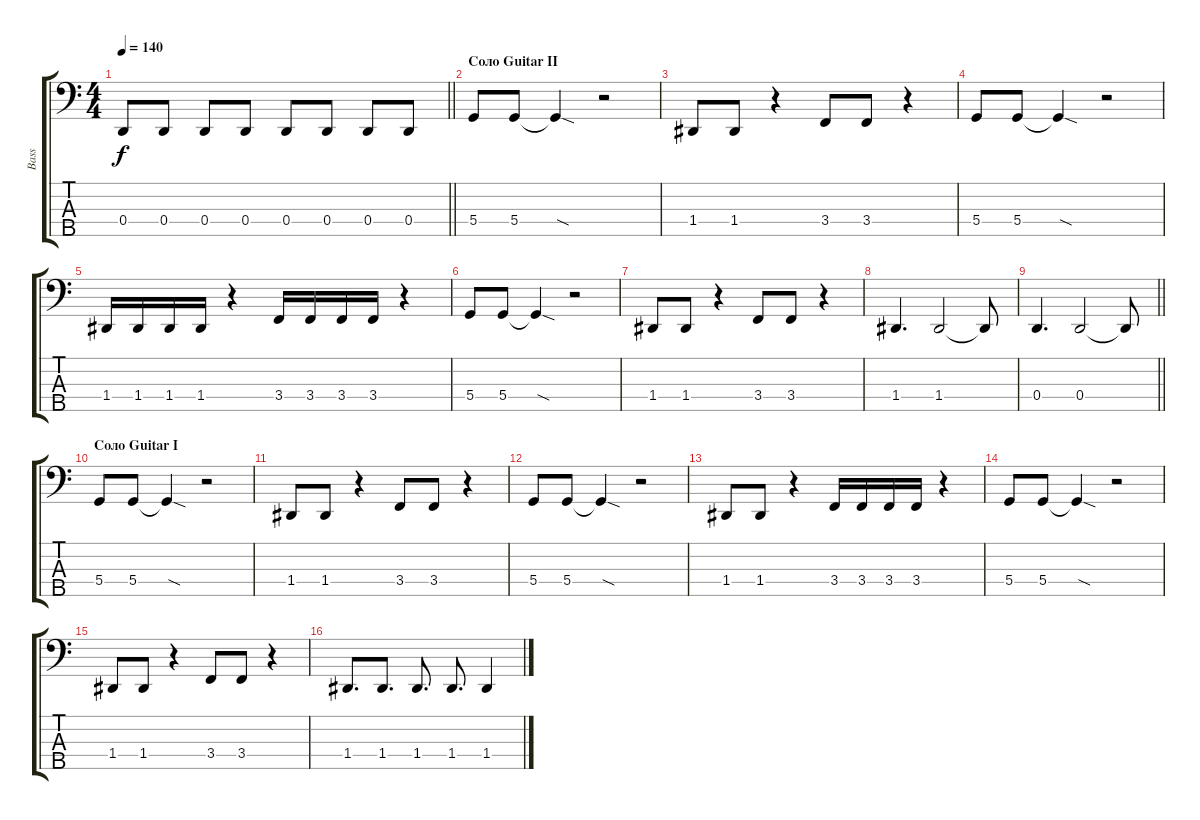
\track ("Bass" "Bass") {instrument electricbassfinger}
\staff {score tabs}
\tuning (F2 C2 G1 D1 A0) {hide}
\ts (4 4)
\tempo 140
\clef f4
\barLineRight lightlight
\ks c
0.4.8{dy f} 0.4.8 0.4.8 0.4.8 0.4.8 0.4.8 0.4.8 0.4.8 |
\section ("" "Соло Guitar II")
5.4.8 5.4.8 5.4{sod t}.4 r.2 |
1.4.8 1.4.8 r.4 3.4.8 3.4.8 r.4 |
5.4.8 5.4.8 5.4{sod t}.4 r.2 |
1.4.16 1.4.16 1.4.16 1.4.16 r.4 3.4.16 3.4.16 3.4.16 3.4.16 r.4 |
5.4.8 5.4.8 5.4{sod t}.4 r.2 |
1.4.8 1.4.8 r.4 3.4.8 3.4.8 r.4 |
1.4.4{d} 1.4.2 1.4{t}.8 |
\barLineRight lightlight
0.4.4{d} 0.4.2 0.4{t}.8 |
\section ("" "Соло Guitar I")
5.4.8 5.4.8 5.4{sod t}.4 r.2 |
1.4.8 1.4.8 r.4 3.4.8 3.4.8 r.4 |
5.4.8 5.4.8 5.4{sod t}.4 r.2 |
1.4.8 1.4.8 r.4 3.4.16 3.4.16 3.4.16 3.4.16 r.4 |
5.4.8 5.4.8 5.4{sod t}.4 r.2 |
1.4.8 1.4.8 r.4 3.4.8 3.4.8 r.4 |
1.4.8{d} 1.4.8{d} 1.4.8{d} 1.4.8{d} 1.4.4
